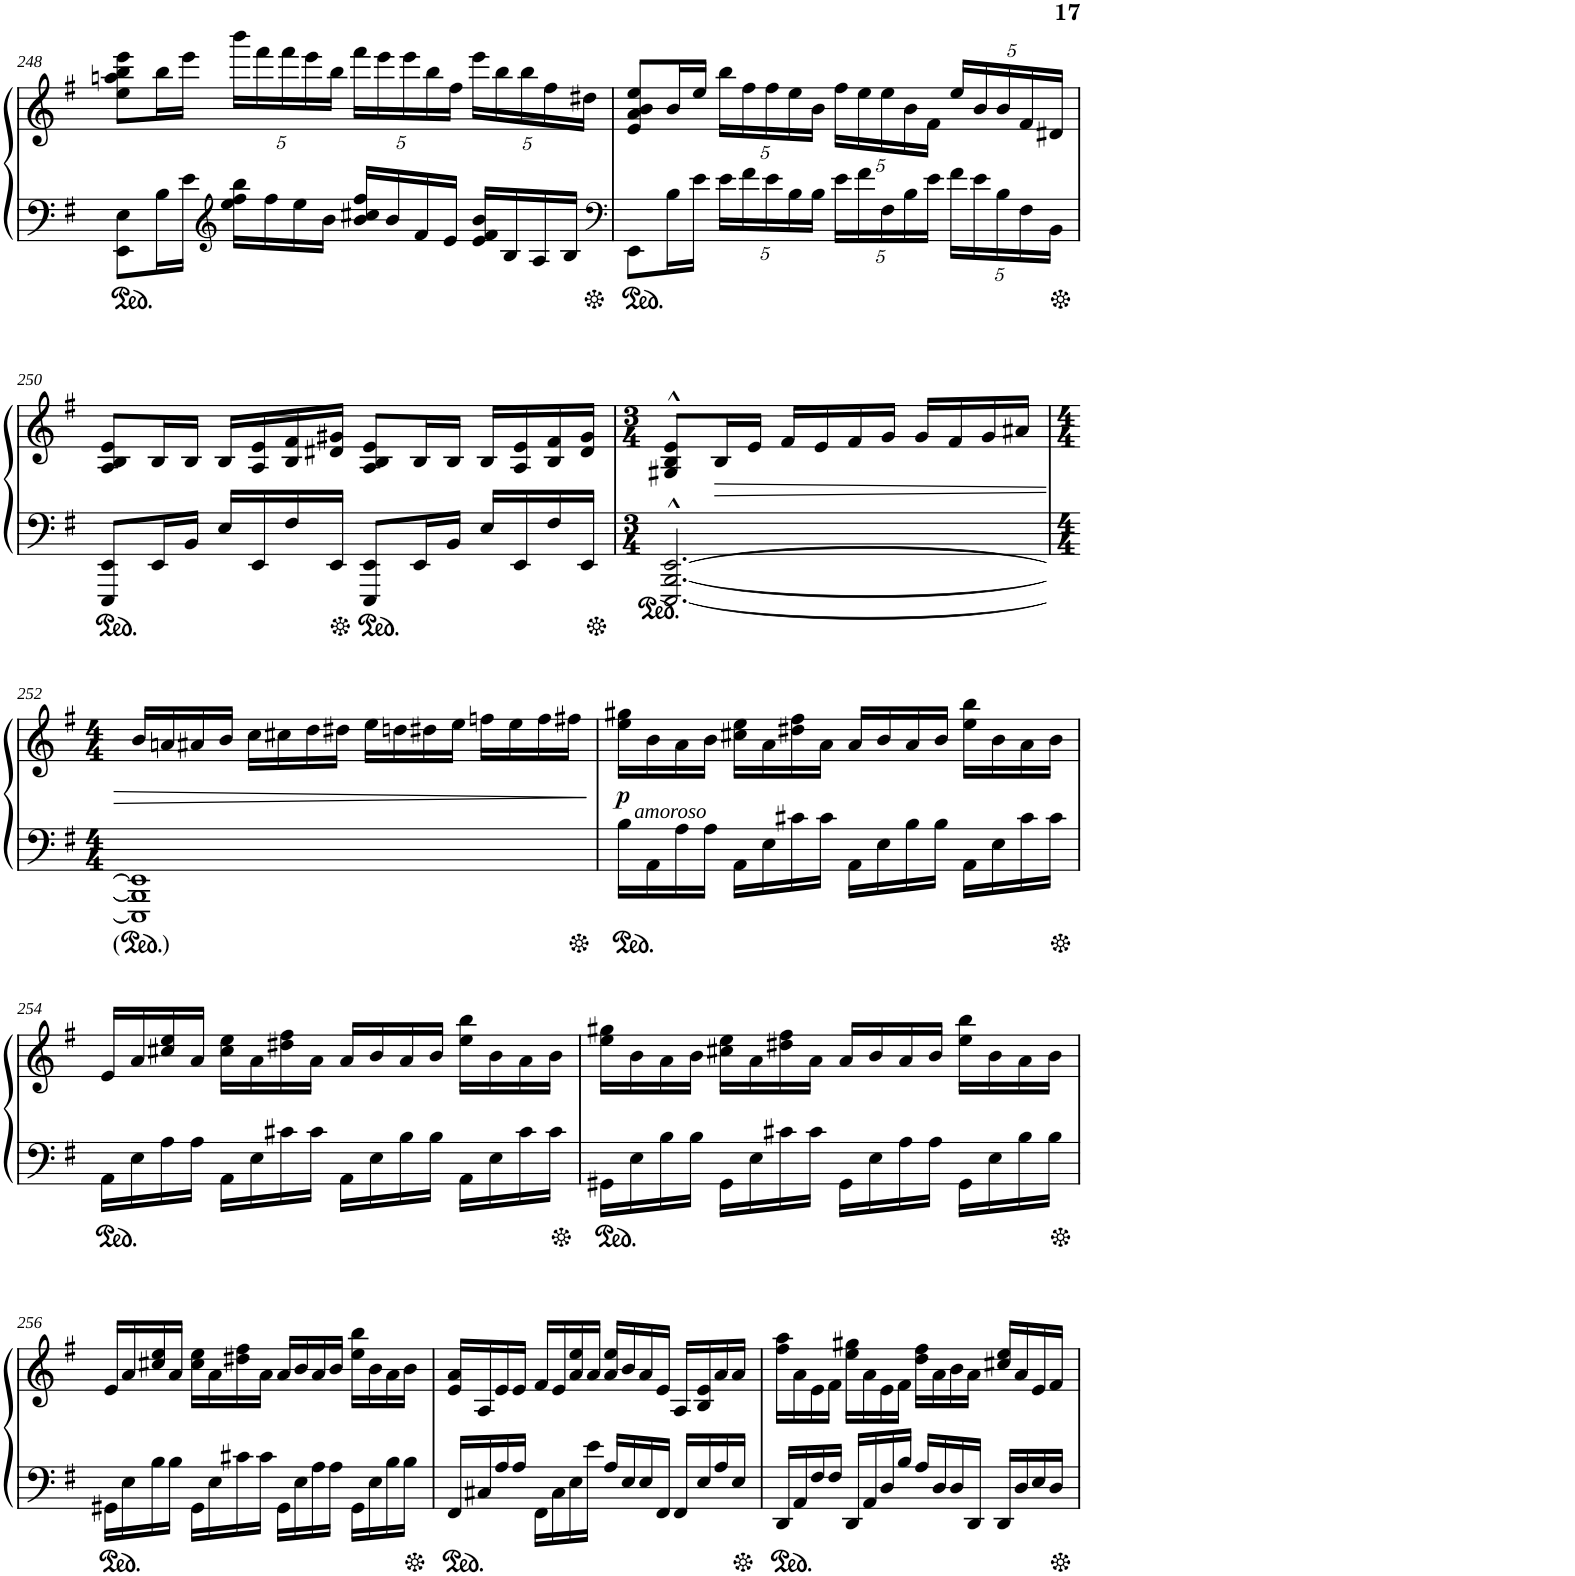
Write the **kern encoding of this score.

**kern	**kern	**dynam
*part1	*part1	*part1
*staff2	*staff1	*staff1/2
*I"Piano	*	*
*I'Pno.	*	*
!!LO:PB:g=z
*clefF4	*clefG2	*
*k[f#]	*k[f#]	*
*M4/4	*M4/4	*
=248	=248	=248
8EE\ 8E\L	8ee\ 8aan\ 8bb\ 8eee\L	.
16B\L	16bb\L	.
16e\JJ	16eee\JJ	.
*clefG2	*	*
*	*Xbrackettup	*
16ee\ 16ff#\ 16bb\LL	20bbb\LL	.
.	20fff#\	.
16ff#\	.	.
.	20fff#\	.
16ee\	.	.
.	20eee\	.
16b\JJ	.	.
.	20bb\JJ	.
16b/ 16cc#X/ 16ff#/LL	20fff#\LL	.
.	20eee\	.
16b/	.	.
.	20eee\	.
16f#/	.	.
.	20bb\	.
16e/JJ	.	.
.	20ff#\JJ	.
16e/ 16f#/ 16b/LL	20eee\LL	.
.	20bb\	.
16B/	.	.
.	20bb\	.
16A/	.	.
.	20ff#\	.
16B/JJ	.	.
.	20dd#X\JJ	.
=249	=249	=249
*clefF4	*	*
8EE\L	8e/ 8a/ 8b/ 8ee/L	.
16B\L	16b/L	.
16e\JJ	16ee/JJ	.
*Xbrackettup	*	*
20e\LL	20bb\LL	.
20f#\	20ff#\	.
20e\	20ff#\	.
20B\	20ee\	.
20B\JJ	20b\JJ	.
20e\LL	20ff#\LL	.
20f#\	20ee\	.
20F#\	20ee\	.
20B\	20b\	.
20e\JJ	20f#\JJ	.
20f#\LL	20ee/LL	.
20e\	20b/	.
20B\	20b/	.
20F#\	20f#/	.
20BB\JJ	20d#X/JJ	.
!!LO:LB:g=z
=250	=250	=250
8EEE/ 8EE/L	8A/ 8B/ 8e/L	.
16EE/L	16B/L	.
16BB/JJ	16B/JJ	.
16E/LL	16B/LL	.
16EE/	16A/ 16e/	.
16F#/	16B/ 16f#/	.
16EE/JJ	16d#X/ 16g#X/JJ	.
8EEE/ 8EE/L	8A/ 8B/ 8e/L	.
16EE/L	16B/L	.
16BB/JJ	16B/JJ	.
16E/LL	16B/LL	.
16EE/	16A/ 16e/	.
16F#/	16B/ 16f#/	.
16EE/JJ	16d#/ 16g#/JJ	.
=251	=251	=251
*M3/4	*M3/4	*
[2.EEE/^^ [2.BBB/^^ [2.EE/^^	8G#X/^^ 8B/^^ 8e/^^L	.
!	!	!LO:HP:b
.	16B/L	>
.	16e/JJ	.
.	16f#/LL	.
.	16e/	.
.	16f#/	.
.	16g/JJ	.
.	16g/LL	.
.	16f#/	.
.	16g/	.
.	16a#X/JJ	.
!!LO:LB:g=z
=252	=252	=252
*M4/4	*M4/4	*
1EEE] 1BBB] 1EE]	16b/LL	.
.	16an/	.
.	16a#X/	.
.	16b/JJ	.
.	16cc\LL	.
.	16cc#X\	.
.	16dd\	.
.	16dd#X\JJ	.
.	16ee\LL	.
.	16ddn\	.
.	16dd#X\	.
.	16ee\JJ	.
.	16ffn\LL	.
.	16ee\	.
.	16ff\	.
.	16ff#X\JJ	.
.	.	]
=253	=253	=253
!	!LO:TX:b:i:t=amoroso	!
!	!	!LO:DY:b
16B\LL	16ee\ 16gg#X\LL	p
16AA\	16b\	.
16A\	16a\	.
16A\JJ	16b\JJ	.
16AA\LL	16cc#X\ 16ee\LL	.
16E\	16a\	.
16c#X\	16dd#X\ 16ff#\	.
16c#\JJ	16a\JJ	.
16AA\LL	16a/LL	.
16E\	16b/	.
16B\	16a/	.
16B\JJ	16b/JJ	.
16AA\LL	16ee\ 16bb\LL	.
16E\	16b\	.
16c#\	16a\	.
16c#\JJ	16b\JJ	.
!!LO:LB:g=z
=254	=254	=254
16AA\LL	16e/LL	.
16E\	16a/	.
16A\	16cc#X/ 16ee/	.
16A\JJ	16a/JJ	.
16AA\LL	16cc#\ 16ee\LL	.
16E\	16a\	.
16c#X\	16dd#X\ 16ff#\	.
16c#\JJ	16a\JJ	.
16AA\LL	16a/LL	.
16E\	16b/	.
16B\	16a/	.
16B\JJ	16b/JJ	.
16AA\LL	16ee\ 16bb\LL	.
16E\	16b\	.
16c#\	16a\	.
16c#\JJ	16b\JJ	.
=255	=255	=255
16GG#X\LL	16ee\ 16gg#X\LL	.
16E\	16b\	.
16B\	16a\	.
16B\JJ	16b\JJ	.
16GG#\LL	16cc#X\ 16ee\LL	.
16E\	16a\	.
16c#X\	16dd#X\ 16ff#\	.
16c#\JJ	16a\JJ	.
16GG#\LL	16a/LL	.
16E\	16b/	.
16A\	16a/	.
16A\JJ	16b/JJ	.
16GG#\LL	16ee\ 16bb\LL	.
16E\	16b\	.
16B\	16a\	.
16B\JJ	16b\JJ	.
!!LO:LB:g=z
=256	=256	=256
16GG#X\LL	16e/LL	.
16E\	16a/	.
16B\	16cc#X/ 16ee/	.
16B\JJ	16a/JJ	.
16GG#\LL	16cc#\ 16ee\LL	.
16E\	16a\	.
16c#X\	16dd#X\ 16ff#\	.
16c#\JJ	16a\JJ	.
16GG#\LL	16a/LL	.
16E\	16b/	.
16A\	16a/	.
16A\JJ	16b/JJ	.
16GG#\LL	16ee\ 16bb\LL	.
16E\	16b\	.
16B\	16a\	.
16B\JJ	16b\JJ	.
=257	=257	=257
16FF#/LL	16e/ 16a/LL	.
16C#X/	16A/	.
16A/	16e/	.
16A/JJ	16e/JJ	.
16FF#\LL	16f#/LL	.
16C#\	16e/	.
16E\	16a/ 16ee/	.
16e\JJ	16a/JJ	.
16A/LL	16a/ 16ee/LL	.
16E/	16b/	.
16E/	16a/	.
16FF#/JJ	16e/JJ	.
16FF#/LL	16A/LL	.
16E/	16B/ 16e/	.
16A/	16a/	.
16E/JJ	16a/JJ	.
=258	=258	=258
16DD/LL	16ff#\ 16aa\LL	.
16AA/	16a\	.
16F#/	16e\	.
16F#/JJ	16f#\JJ	.
16DD/LL	16ee\ 16gg#X\LL	.
16AA/	16a\	.
16D/	16e\	.
16B/JJ	16f#\JJ	.
16A/LL	16dd\ 16ff#\LL	.
16D/	16a\	.
16D/	16b\	.
16DD/JJ	16a\JJ	.
16DD/LL	16cc#X/ 16ee/LL	.
16D/	16a/	.
16E/	16e/	.
16D/JJ	16f#/JJ	.
=	=	=
*-	*-	*-
